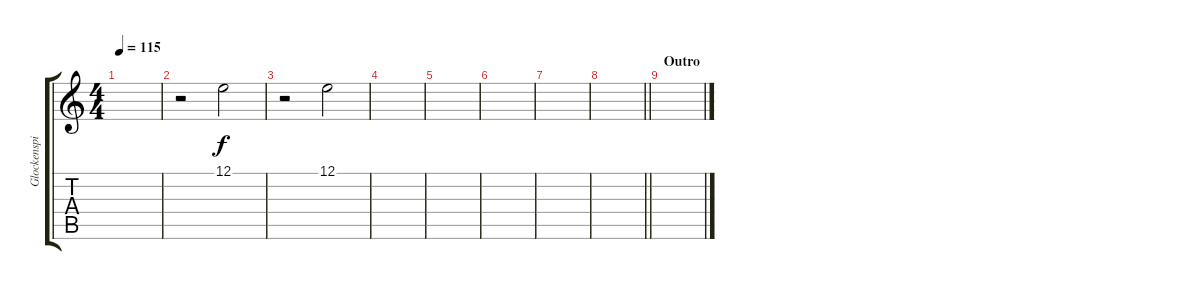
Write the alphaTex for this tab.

\track ("Glockenspiel" "Glockenspi") {instrument glockenspiel}
\staff {score tabs}
\tuning (E4 B3 G3 D3 A2 E2) {hide}
\ts (4 4)
\tempo 115
\clef g2
\ks c
|
r.2 12.1.2 |
r.2 12.1.2 |
|
|
|
|
\barLineRight lightlight
|
\section ("" "Outro")
